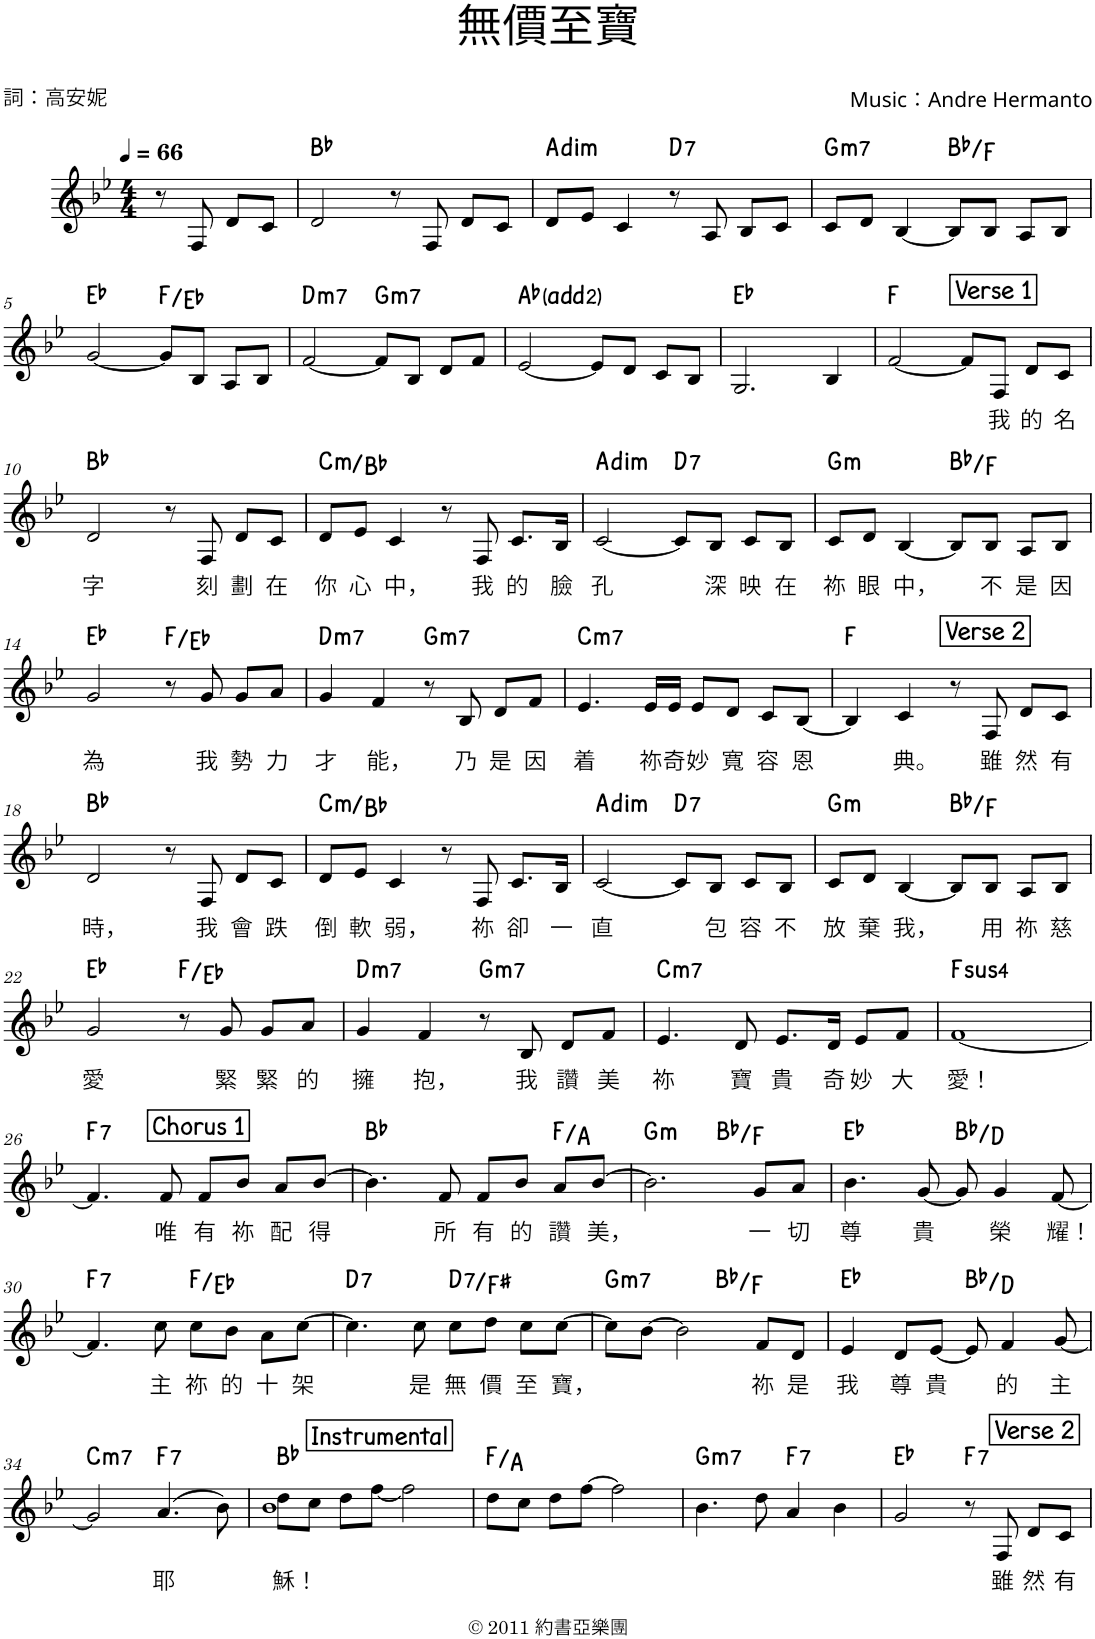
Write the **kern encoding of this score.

**kern	**text	**harte
*part1	*part1	*part1
*staff1	*staff1	*
*I"Piano	*	*
*I'Pno.	*	*
*clefG2	*	*
*k[b-e-]	*	*
*M4/4	*	*
*MM66	*	*
=1	=1	=1
8r	.	.
8F/	.	.
8d/L	.	.
8c/J	.	.
=2	=2	=2
2d/	.	Bb:maj
8r	.	.
8F/	.	.
8d/L	.	.
8c/J	.	.
=3	=3	=3
!	!	!LO:H:kt=dim
8d/L	.	A:dim
8e-/J	.	.
4c/	.	.
!	!	!LO:H:kt=7
8r	.	D:7
8A/	.	.
8B-/L	.	.
8c/J	.	.
=4	=4	=4
!	!	!LO:H:kt=m7
8c/L	.	G:min7
8d/J	.	.
[4B-/	.	.
8B-/L]	.	Bb:maj/5
8B-/J	.	.
8A/L	.	.
8B-/J	.	.
!!LO:LB:g=z
=5	=5	=5
[2g/	.	Eb:maj
8g/L]	.	F:maj/b7
8B-/J	.	.
8A/L	.	.
8B-/J	.	.
=6	=6	=6
!	!	!LO:H:kt=m7
[2f/	.	D:min7
!	!	!LO:H:kt=m7
8f/L]	.	G:min7
8B-/J	.	.
8d/L	.	.
8f/J	.	.
=7	=7	=7
[2e-/	.	Ab:maj(2)
8e-/L]	.	.
8d/J	.	.
8c/L	.	.
8B-/J	.	.
=8	=8	=8
2.G/	.	Eb:maj
4B-/	.	.
!!LO:REH:place=s1:a:B:cj:fs=14:t=Verse 1:qo=2.5
=9	=9	=9
[2f/	.	F:maj
8f/L]	.	.
!	!LO:LY:b	!
8F/J	我	.
!	!LO:LY:b	!
8d/L	的	.
!	!LO:LY:b	!
8c/J	名	.
!!LO:LB:g=z
=10	=10	=10
!	!LO:LY:b	!
2d/	字	Bb:maj
8r	.	.
!	!LO:LY:b	!
8F/	刻	.
!	!LO:LY:b	!
8d/L	劃	.
!	!LO:LY:b	!
8c/J	在	.
=11	=11	=11
!	!LO:LY:b	!LO:H:kt=m
8d/L	你	C:min/b7
!	!LO:LY:b	!
8e-/J	心	.
!	!LO:LY:b	!
4c/	中，	.
8r	.	.
!	!LO:LY:b	!
8F/	我	.
!	!LO:LY:b	!
8.c/L	的	.
!	!LO:LY:b	!
16B-/Jk	臉	.
=12	=12	=12
!	!LO:LY:b	!LO:H:kt=dim
[2c/	孔	A:dim
!	!	!LO:H:kt=7
8c/L]	.	D:7
!	!LO:LY:b	!
8B-/J	深	.
!	!LO:LY:b	!
8c/L	映	.
!	!LO:LY:b	!
8B-/J	在	.
=13	=13	=13
!	!LO:LY:b	!LO:H:kt=m
8c/L	祢	G:min
!	!LO:LY:b	!
8d/J	眼	.
!	!LO:LY:b	!
[4B-/	中，	.
8B-/L]	.	Bb:maj/5
!	!LO:LY:b	!
8B-/J	不	.
!	!LO:LY:b	!
8A/L	是	.
!	!LO:LY:b	!
8B-/J	因	.
!!LO:LB:g=z
=14	=14	=14
!	!LO:LY:b	!
2g/	為	Eb:maj
8r	.	F:maj/b7
!	!LO:LY:b	!
8g/	我	.
!	!LO:LY:b	!
8g/L	勢	.
!	!LO:LY:b	!
8a/J	力	.
=15	=15	=15
!	!LO:LY:b	!LO:H:kt=m7
4g/	才	D:min7
!	!LO:LY:b	!
4f/	能，	.
!	!	!LO:H:kt=m7
8r	.	G:min7
!	!LO:LY:b	!
8B-/	乃	.
!	!LO:LY:b	!
8d/L	是	.
!	!LO:LY:b	!
8f/J	因	.
=16	=16	=16
!	!LO:LY:b	!LO:H:kt=m7
4.e-/	着	C:min7
!	!LO:LY:b	!
16e-/LL	祢	.
!	!LO:LY:b	!
16e-/JJ	奇	.
!	!LO:LY:b	!
8e-/L	妙	.
!	!LO:LY:b	!
8d/J	寬	.
!	!LO:LY:b	!
8c/L	容	.
!	!LO:LY:b	!
[8B-/J	恩	.
!!LO:REH:place=s1:a:B:cj:fs=14:t=Verse 2:qo=2.5
=17	=17	=17
4B-/]	.	F:maj
!	!LO:LY:b	!
4c/	典。	.
8r	.	.
!	!LO:LY:b	!
8F/	雖	.
!	!LO:LY:b	!
8d/L	然	.
!	!LO:LY:b	!
8c/J	有	.
!!LO:LB:g=z
=18	=18	=18
!	!LO:LY:b	!
2d/	時，	Bb:maj
8r	.	.
!	!LO:LY:b	!
8F/	我	.
!	!LO:LY:b	!
8d/L	會	.
!	!LO:LY:b	!
8c/J	跌	.
=19	=19	=19
!	!LO:LY:b	!LO:H:kt=m
8d/L	倒	C:min/b7
!	!LO:LY:b	!
8e-/J	軟	.
!	!LO:LY:b	!
4c/	弱，	.
8r	.	.
!	!LO:LY:b	!
8F/	祢	.
!	!LO:LY:b	!
8.c/L	卻	.
!	!LO:LY:b	!
16B-/Jk	一	.
=20	=20	=20
!	!LO:LY:b	!LO:H:kt=dim
[2c/	直	A:dim
!	!	!LO:H:kt=7
8c/L]	.	D:7
!	!LO:LY:b	!
8B-/J	包	.
!	!LO:LY:b	!
8c/L	容	.
!	!LO:LY:b	!
8B-/J	不	.
=21	=21	=21
!	!LO:LY:b	!LO:H:kt=m
8c/L	放	G:min
!	!LO:LY:b	!
8d/J	棄	.
!	!LO:LY:b	!
[4B-/	我，	.
8B-/L]	.	Bb:maj/5
!	!LO:LY:b	!
8B-/J	用	.
!	!LO:LY:b	!
8A/L	祢	.
!	!LO:LY:b	!
8B-/J	慈	.
!!LO:LB:g=z
=22	=22	=22
!	!LO:LY:b	!
2g/	愛	Eb:maj
8r	.	F:maj/b7
!	!LO:LY:b	!
8g/	緊	.
!	!LO:LY:b	!
8g/L	緊	.
!	!LO:LY:b	!
8a/J	的	.
=23	=23	=23
!	!LO:LY:b	!LO:H:kt=m7
4g/	擁	D:min7
!	!LO:LY:b	!
4f/	抱，	.
!	!	!LO:H:kt=m7
8r	.	G:min7
!	!LO:LY:b	!
8B-/	我	.
!	!LO:LY:b	!
8d/L	讚	.
!	!LO:LY:b	!
8f/J	美	.
=24	=24	=24
!	!LO:LY:b	!LO:H:kt=m7
4.e-/	祢	C:min7
!	!LO:LY:b	!
8d/	寶	.
!	!LO:LY:b	!
8.e-/L	貴	.
!	!LO:LY:b	!
16d/Jk	奇	.
!	!LO:LY:b	!
8e-/L	妙	.
!	!LO:LY:b	!
8f/J	大	.
=25	=25	=25
!	!LO:LY:b	!LO:H:kt=4
[1f	愛！	F:sus4
!!LO:LB:g=z
!!LO:REH:place=s1:a:B:cj:fs=14:t=Chorus 1:qo=2
=26	=26	=26
!	!	!LO:H:kt=7
4.f/]	.	F:7
!	!LO:LY:b	!
8f/	唯	.
!	!LO:LY:b	!
8f/L	有	.
!	!LO:LY:b	!
8b-/J	祢	.
!	!LO:LY:b	!
8a/L	配	.
!	!LO:LY:b	!
[8b-/J	得	.
=27	=27	=27
4.b-\]	.	Bb:maj
!	!LO:LY:b	!
8f/	所	.
!	!LO:LY:b	!
8f/L	有	.
!	!LO:LY:b	!
8b-/J	的	.
!	!LO:LY:b	!
8a/L	讚	F:maj/3
!	!LO:LY:b	!
[8b-/J	美，	.
=28	=28	=28
!	!	!LO:H:kt=m
*^	*	*
2.b-\]	2ryy	.	G:min
.	2ryy	.	Bb:maj/5
!	!	!LO:LY:b	!
8g/L	.	一	.
!	!	!LO:LY:b	!
8a/J	.	切	.
=29	=29	=29	=29
!	!	!LO:LY:b	!
*v	*v	*	*
4.b-\	尊	Eb:maj
!	!LO:LY:b	!
[8g/	貴	.
8g/]	.	Bb:maj/3
!	!LO:LY:b	!
4g/	榮	.
!	!LO:LY:b	!
[8f/	耀！	.
!!LO:LB:g=z
=30	=30	=30
!	!	!LO:H:kt=7
4.f/]	.	F:7
!	!LO:LY:b	!
8cc\	主	.
!	!LO:LY:b	!
8cc\L	祢	F:maj/b7
!	!LO:LY:b	!
8b-\J	的	.
!	!LO:LY:b	!
8a\L	十	.
!	!LO:LY:b	!
[8cc\J	架	.
=31	=31	=31
!	!	!LO:H:kt=7
4.cc\]	.	D:7
!	!LO:LY:b	!
8cc\	是	.
!	!LO:LY:b	!LO:H:kt=7
8cc\L	無	D:7/3
!	!LO:LY:b	!
8dd\J	價	.
!	!LO:LY:b	!
8cc\L	至	.
!	!LO:LY:b	!
[8cc\J	寶，	.
=32	=32	=32
!	!	!LO:H:kt=m7
*^	*	*
8cc\L]	2ryy	.	G:min7
[8b-\J	.	.	.
2b-\]	.	.	.
.	2ryy	.	Bb:maj/5
!	!	!LO:LY:b	!
8f/L	.	祢	.
!	!	!LO:LY:b	!
8d/J	.	是	.
=33	=33	=33	=33
!	!	!LO:LY:b	!
*v	*v	*	*
4e-/	我	Eb:maj
!	!LO:LY:b	!
8d/L	尊	.
!	!LO:LY:b	!
[8e-/J	貴	.
8e-/]	.	Bb:maj/3
!	!LO:LY:b	!
4f/	的	.
!	!LO:LY:b	!
[8g/	主	.
!!LO:LB:g=z
=34	=34	=34
!	!	!LO:H:kt=m7
2g/]	.	C:min7
!	!LO:LY:b	!LO:H:kt=7
(4.a/	耶	F:7
8b-\)	.	.
!!LO:REH:place=s1:a:B:cj:fs=14:t=Instrumental:qo=1
=35	=35	=35
!	!LO:LY:b	!
*^	*	*
1b-	8dd\L	穌！	Bb:maj
.	8cc\J	.	.
.	8dd\L	.	.
.	[8ff\J	.	.
.	2ff\]	.	.
*v	*v	*	*
=36	=36	=36
8dd\L	.	F:maj/3
8cc\J	.	.
8dd\L	.	.
[8ff\J	.	.
2ff\]	.	.
=37	=37	=37
!	!	!LO:H:kt=m7
4.b-\	.	G:min7
8dd\	.	.
!	!	!LO:H:kt=7
4a/	.	F:7
4b-\	.	.
!!LO:REH:place=s1:a:B:cj:fs=14:t=Verse 2:qo=2.5
=38	=38	=38
2g/	.	Eb:maj
!	!	!LO:H:kt=7
8r	.	F:7
!	!LO:LY:b	!
8F/	雖	.
!	!LO:LY:b	!
8d/L	然	.
!	!LO:LY:b	!
8c/J	有	.
=	=	=
*-	*-	*-
